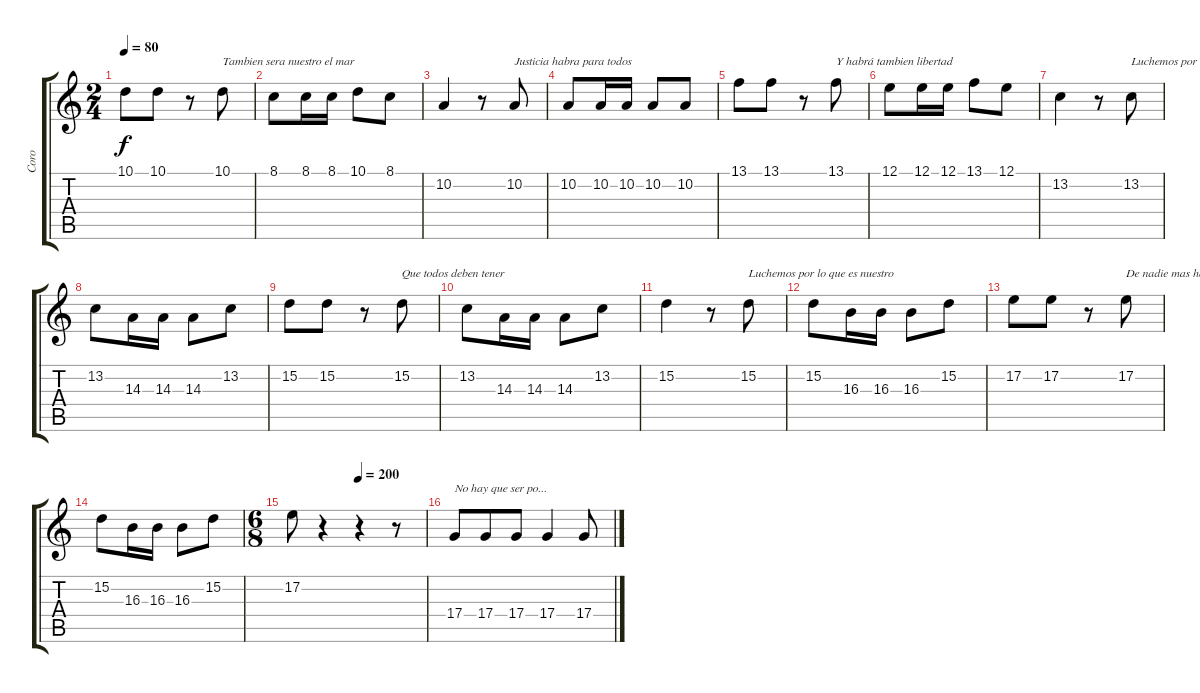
\track ("Coro" "Coro") {instrument choiraahs}
\staff {score tabs}
\tuning (E4 B3 G3 D3 A2 E2) {hide}
\ts (2 4)
\tempo 80
\clef g2
\ks c
10.1.8{dy f} 10.1.8 r.8 10.1.8{txt "Tambien sera nuestro el mar"} |
8.1.8 8.1.16 8.1.16 10.1.8 8.1.8 |
10.2.4 r.8 10.2.8{txt "Justicia habra para todos"} |
10.2.8 10.2.16 10.2.16 10.2.8 10.2.8 |
13.1.8 13.1.8 r.8 13.1.8{txt "Y habrá tambien libertad"} |
12.1.8 12.1.16 12.1.16 13.1.8 12.1.8 |
13.2.4 r.8 13.2.8{txt "Luchemos por los derechos"} |
13.2.8 14.3.16 14.3.16 14.3.8 13.2.8 |
15.2.8 15.2.8 r.8 15.2.8{txt "Que todos deben tener"} |
13.2.8 14.3.16 14.3.16 14.3.8 13.2.8 |
15.2.4 r.8 15.2.8{txt "Luchemos por lo que es nuestro"} |
15.2.8 16.3.16 16.3.16 16.3.8 15.2.8 |
17.2.8 17.2.8 r.8 17.2.8{txt "De nadie mas ha de ser"} |
15.2.8 16.3.16 16.3.16 16.3.8 15.2.8 |
\ts (6 8)
\tempo (200 0.5)
17.2.8 r.4 r.4 r.8 |
17.4.8{txt "No hay que ser po..."} 17.4.8 17.4.8 17.4.4 17.4.8
